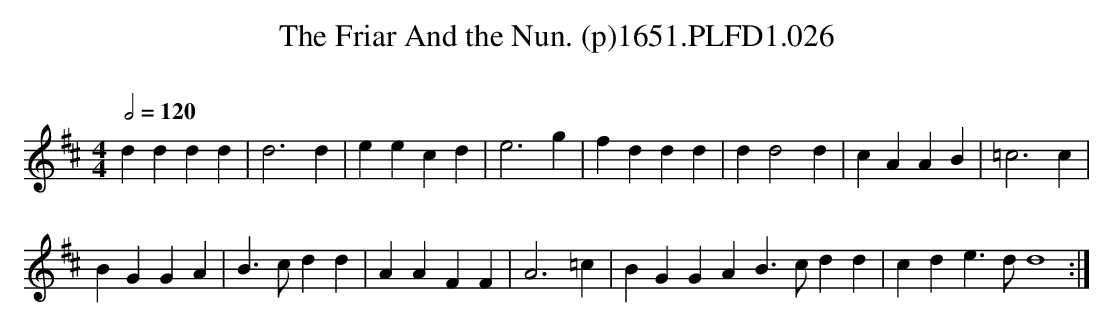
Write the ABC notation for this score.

X:1
T:Friar And the Nun. (p)1651.PLFD1.026, The
M:4/4
L:1/4
Q:1/2=120
O:
K:D
d d d d| d3 d|e e c d| e3 g| f d d d |d d2 d|c A A B|=c3 c|
B G G A|B>c d d| A A F F | A3 =c|B G G A B>c d d| c d e>d d4:|
